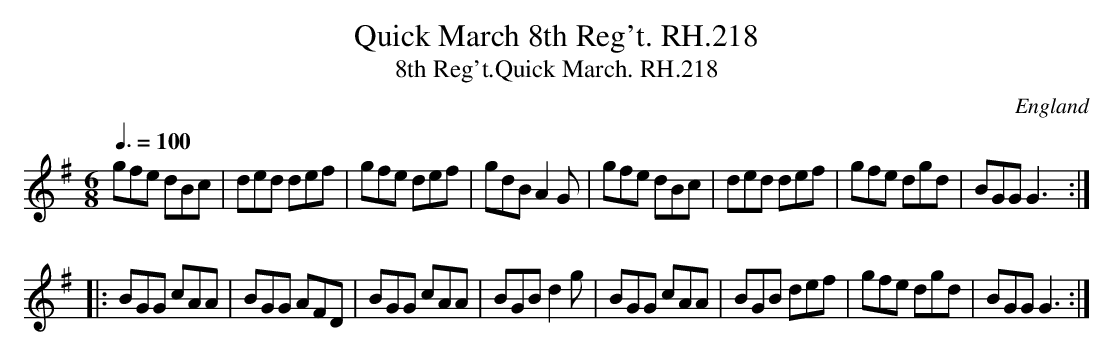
X:1
T:Quick March 8th Reg't. RH.218
T:8th Reg't.Quick March. RH.218
O:England
M:6/8
L:1/8
Q:3/8=100
K:G
gfe dBc|ded def|gfe def|gdB A2G|\
gfe dBc|ded def|gfe dgd|BGG G3:|
|:BGG cAA|BGG AFD|BGG cAA|BGB d2g|\
BGG cAA|BGB def|gfe dgd|BGG G3:|
